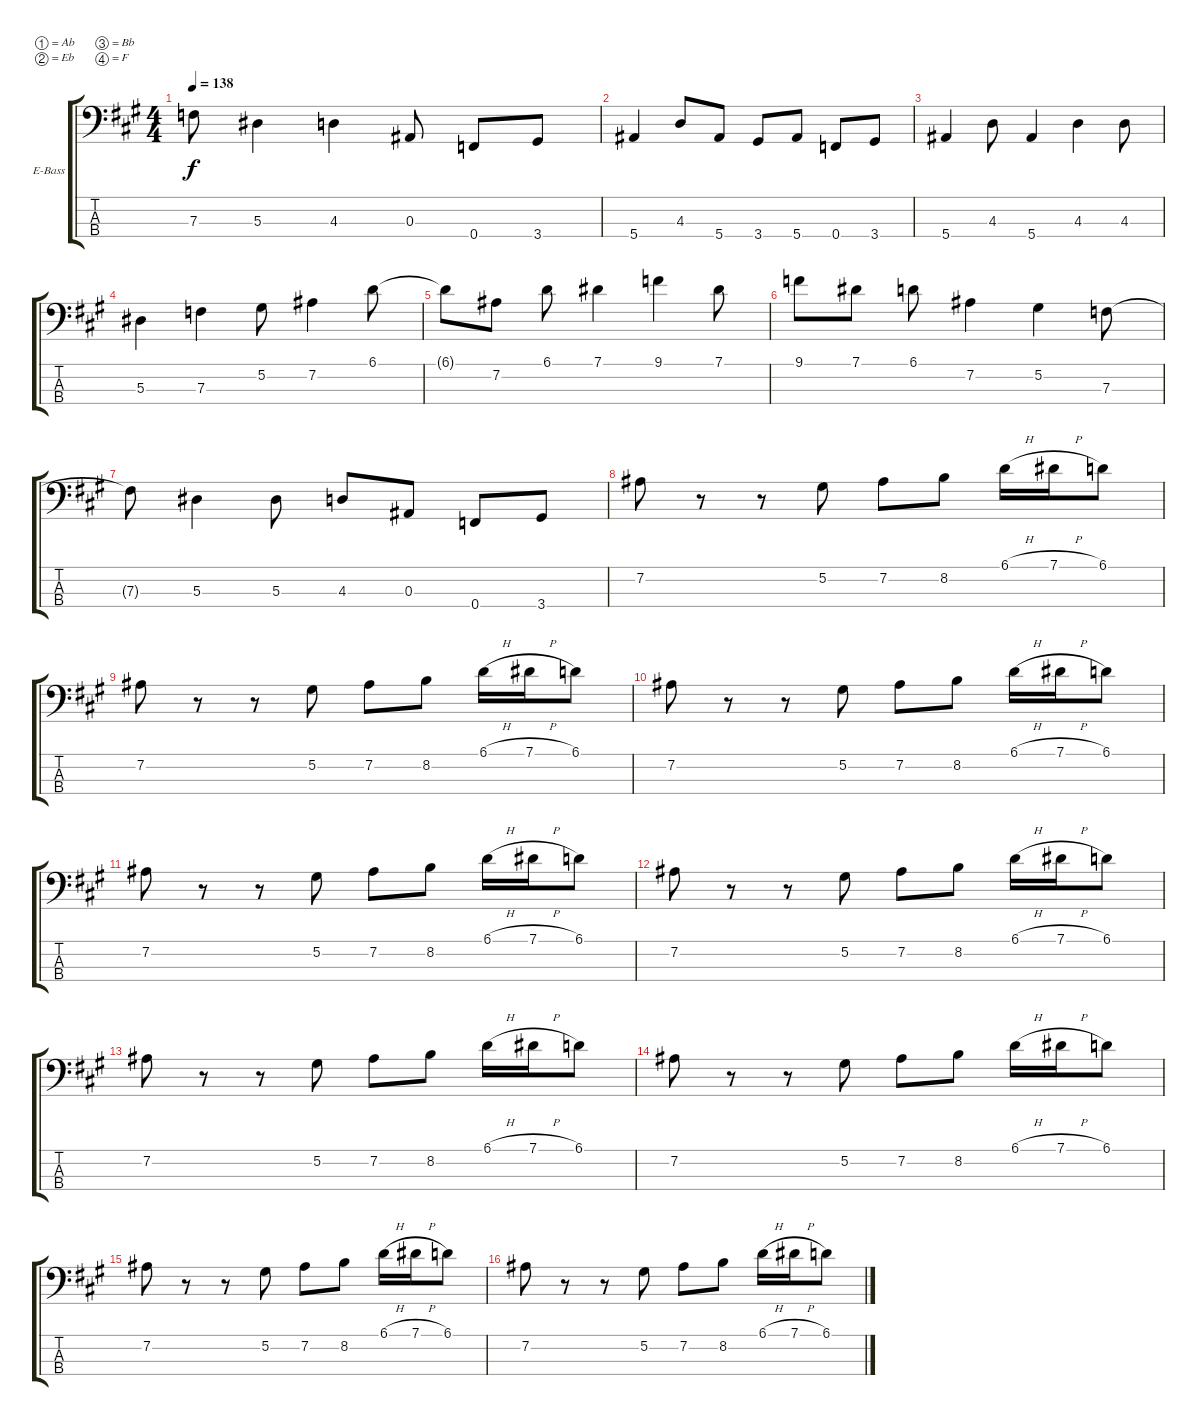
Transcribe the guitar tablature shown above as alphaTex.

\defaultSystemsLayout 4
\bracketExtendMode groupsimilarinstruments
\firstSystemTrackNameOrientation horizontal
\otherSystemsTrackNameOrientation horizontal
\track ("Bass" "E-Bass") {instrument electricbassfinger}
\staff {score tabs}
\tuning (Ab2 Eb2 Bb1 F1)
\ts (4 4)
\tempo 138
\clef f4
\scale
0.929382
\ks a
7.3.8{dy f} 5.3.4 4.3.4 0.3.8 0.4.8 3.4.8 |
\scale
1.07062 5.4.4 4.3.8 5.4.8 3.4.8 5.4.8 0.4.8 3.4.8 |
\scale
0.929382 5.4.4 4.3.8 5.4.4 4.3.4 4.3.8 |
\scale
1.07062 5.3.4 7.3.4 5.2.8 7.2.4 6.1.8 |
\scale
0.929382 6.1{t}.8 7.2.8 6.1.8 7.1.4 9.1.4 7.1.8 |
\scale
1.07062 9.1.8 7.1.8 6.1.8 7.2.4 5.2.4 7.3.8 |
\scale
0.929382 7.3{t}.8 5.3.4 5.3.8 4.3.8 0.3.8 0.4.8 3.4.8 |
\scale
1.07062 7.2.8 r.8 r.8 5.2.8 7.2.8 8.2.8 6.1{h}.16 7.1{h}.16 6.1.8 |
\scale
0.929382 7.2.8 r.8 r.8 5.2.8 7.2.8 8.2.8 6.1{h}.16 7.1{h}.16 6.1.8 |
\scale
1.07062 7.2.8 r.8 r.8 5.2.8 7.2.8 8.2.8 6.1{h}.16 7.1{h}.16 6.1.8 |
\scale
0.929382 7.2.8 r.8 r.8 5.2.8 7.2.8 8.2.8 6.1{h}.16 7.1{h}.16 6.1.8 |
\scale
1.07062 7.2.8 r.8 r.8 5.2.8 7.2.8 8.2.8 6.1{h}.16 7.1{h}.16 6.1.8 |
\scale
0.929382 7.2.8{lyrics (0 "") lyrics (1 "") lyrics (2 "") lyrics (3 "") lyrics (4 "")} r.8{lyrics (0 "") lyrics (1 "") lyrics (2 "") lyrics (3 "") lyrics (4 "")} r.8{lyrics (0 "") lyrics (1 "") lyrics (2 "") lyrics (3 "") lyrics (4 "")} 5.2.8{lyrics (0 "") lyrics (1 "") lyrics (2 "") lyrics (3 "") lyrics (4 "")} 7.2.8{lyrics (0 "") lyrics (1 "") lyrics (2 "") lyrics (3 "") lyrics (4 "")} 8.2.8{lyrics (0 "") lyrics (1 "") lyrics (2 "") lyrics (3 "") lyrics (4 "")} 6.1{h}.16{lyrics (0 "") lyrics (1 "") lyrics (2 "") lyrics (3 "") lyrics (4 "")} 7.1{h}.16{lyrics (0 "") lyrics (1 "") lyrics (2 "") lyrics (3 "") lyrics (4 "")} 6.1.8{lyrics (0 "") lyrics (1 "") lyrics (2 "") lyrics (3 "") lyrics (4 "")} |
\scale
1.07062 7.2.8 r.8 r.8 5.2.8 7.2.8 8.2.8 6.1{h}.16 7.1{h}.16 6.1.8 |
\scale
0.929382 7.2.8 r.8 r.8 5.2.8 7.2.8 8.2.8 6.1{h}.16 7.1{h}.16 6.1.8 |
\scale
1.07062 7.2.8 r.8 r.8 5.2.8 7.2.8 8.2.8 6.1{h}.16 7.1{h}.16 6.1.8
